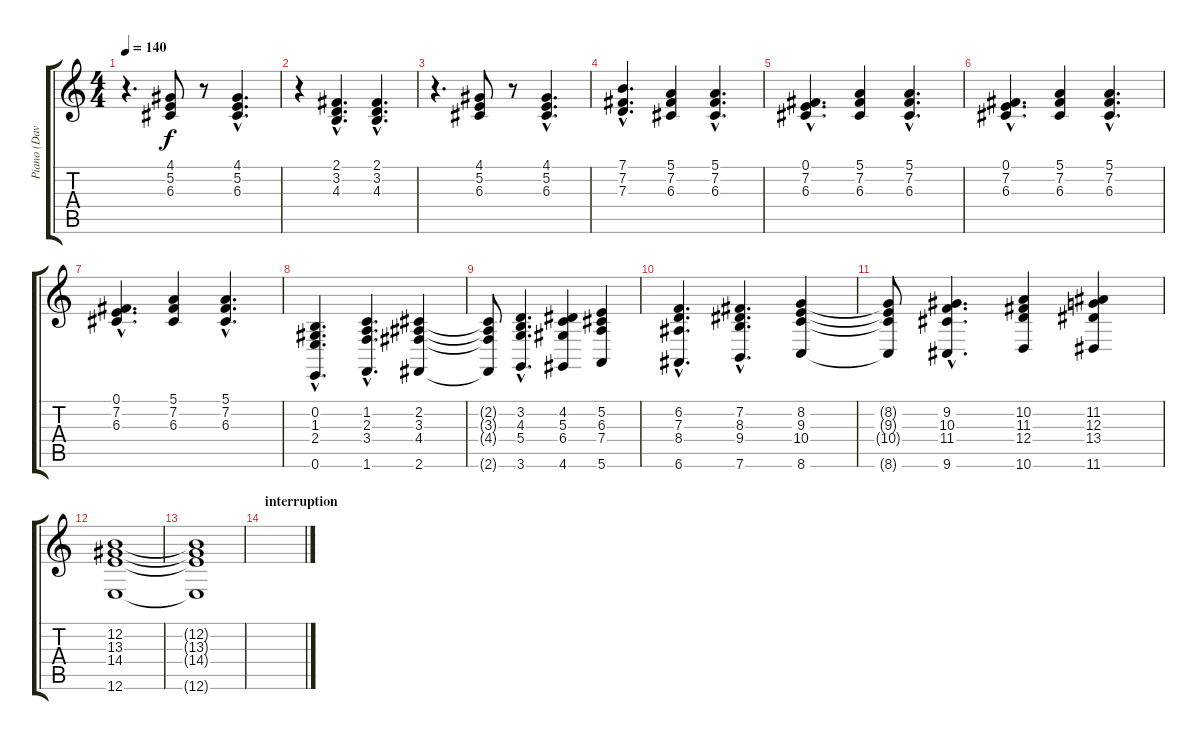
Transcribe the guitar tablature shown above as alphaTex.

\track ("Piano (Davies)" "Piano (Dav") {instrument acousticgrandpiano}
\staff {score tabs}
\tuning (E4 B3 G3 D3 A2 E2) {hide}
\ts (4 4)
\tempo 140
\clef g2
\ks c
r.4{d dy f} (4.1 5.2 6.3).8 r.8 (4.1{hac} 5.2{hac} 6.3{hac}).4{d} |
r.4 (2.1{hac} 3.2{hac} 4.3{hac}).4{d} (2.1{hac} 3.2{hac} 4.3{hac}).4{d} |
r.4{d} (4.1 5.2 6.3).8 r.8 (4.1{hac} 5.2{hac} 6.3{hac}).4{d} |
(7.1{hac} 7.2{hac} 7.3{hac}).4{d} (5.1 7.2 6.3).4 (5.1{hac} 7.2{hac} 6.3{hac}).4{d} |
(0.1{hac} 7.2{hac} 6.3{hac}).4{d} (5.1 7.2 6.3).4 (5.1{hac} 7.2{hac} 6.3{hac}).4{d} |
(0.1{hac} 7.2{hac} 6.3{hac}).4{d} (5.1 7.2 6.3).4 (5.1{hac} 7.2{hac} 6.3{hac}).4{d} |
(0.1{hac} 7.2{hac} 6.3{hac}).4{d} (5.1 7.2 6.3).4 (5.1{hac} 7.2{hac} 6.3{hac}).4{d} |
(0.2{hac} 1.3{hac} 2.4{hac} 0.6{hac}).4{d} (1.2{hac} 2.3{hac} 3.4{hac} 1.6{hac}).4{d} (2.2 3.3 4.4 2.6).4 |
(2.2{t} 3.3{t} 4.4{t} 2.6{t}).8 (3.2{hac} 4.3{hac} 5.4{hac} 3.6{hac}).4{d} (4.2 5.3 6.4 4.6).4 (5.2 6.3 7.4 5.6).4 |
(6.2{hac} 7.3{hac} 8.4{hac} 6.6{hac}).4{d} (7.2{hac} 8.3{hac} 9.4{hac} 7.6{hac}).4{d} (8.2 9.3 10.4 8.6).4 |
(8.2{t} 9.3{t} 10.4{t} 8.6{t}).8 (9.2{hac} 10.3{hac} 11.4{hac} 9.6{hac}).4{d} (10.2 11.3 12.4 10.6).4 (11.2 12.3 13.4 11.6).4 |
(12.2 13.3 14.4 12.6).1 |
(12.2{t} 13.3{t} 14.4{t} 12.6{t}).1 |
\section ("" "interruption")
